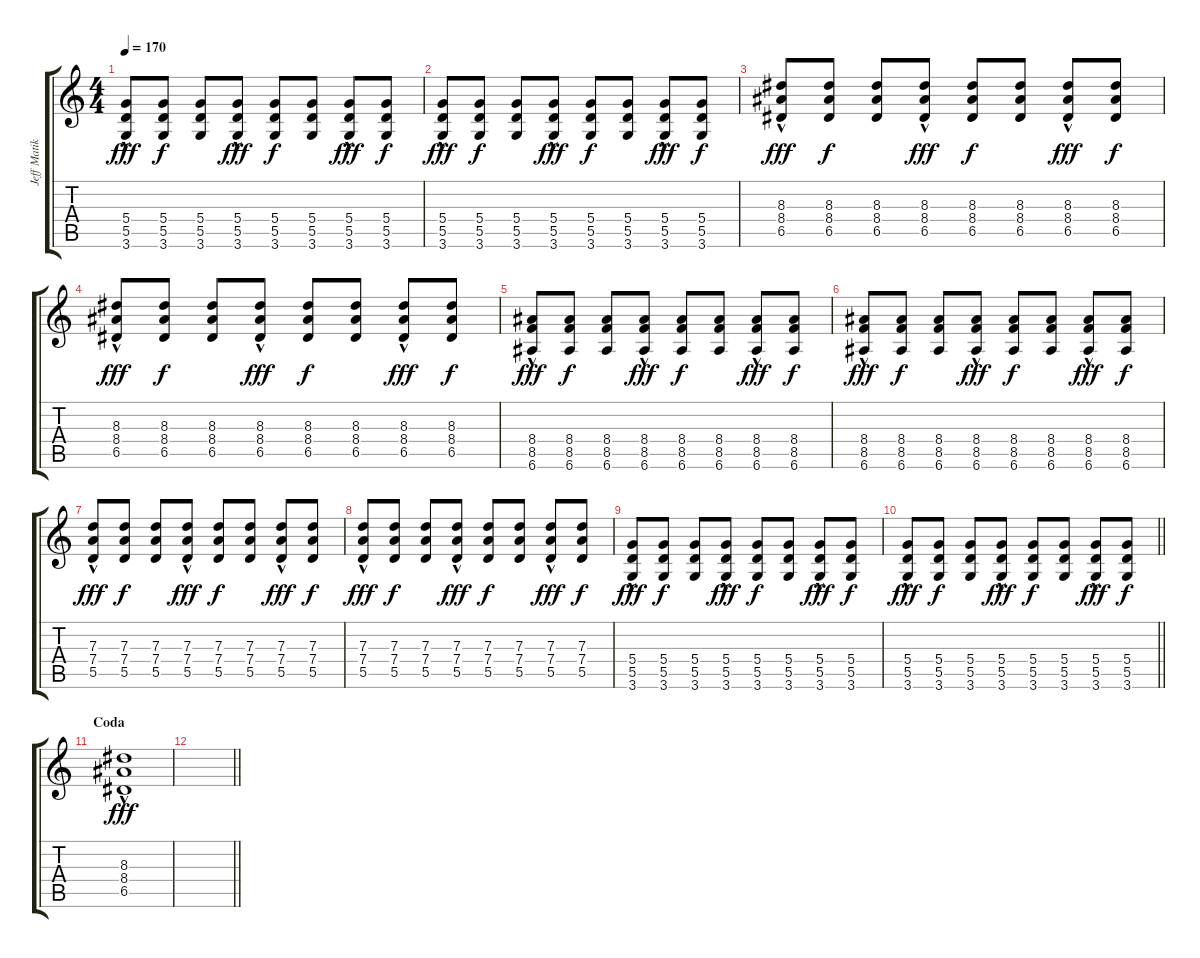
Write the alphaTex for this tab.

\track ("Jeff Matika" "Jeff Matik") {instrument overdrivenguitar}
\staff {score tabs}
\tuning (E4 B3 G3 D3 A2 E2) {hide}
\ts (4 4)
\tempo 170
\clef g2
\ks c
(5.4{hac} 5.5{hac} 3.6{hac}).8{dy fff} (5.4 5.5 3.6).8{dy f} (5.4 5.5 3.6).8 (5.4{hac} 5.5{hac} 3.6{hac}).8{dy fff} (5.4 5.5 3.6).8{dy f} (5.4 5.5 3.6).8 (5.4{hac} 5.5{hac} 3.6{hac}).8{dy fff} (5.4 5.5 3.6).8{dy f} |
(5.4{hac} 5.5{hac} 3.6{hac}).8{dy fff} (5.4 5.5 3.6).8{dy f} (5.4 5.5 3.6).8 (5.4{hac} 5.5{hac} 3.6{hac}).8{dy fff} (5.4 5.5 3.6).8{dy f} (5.4 5.5 3.6).8 (5.4{hac} 5.5{hac} 3.6{hac}).8{dy fff} (5.4 5.5 3.6).8{dy f} |
(8.3{hac} 8.4{hac} 6.5{hac}).8{dy fff} (8.3 8.4 6.5).8{dy f} (8.3 8.4 6.5).8 (8.3{hac} 8.4{hac} 6.5{hac}).8{dy fff} (8.3 8.4 6.5).8{dy f} (8.3 8.4 6.5).8 (8.3{hac} 8.4{hac} 6.5{hac}).8{dy fff} (8.3 8.4 6.5).8{dy f} |
(8.3{hac} 8.4{hac} 6.5{hac}).8{dy fff} (8.3 8.4 6.5).8{dy f} (8.3 8.4 6.5).8 (8.3{hac} 8.4{hac} 6.5{hac}).8{dy fff} (8.3 8.4 6.5).8{dy f} (8.3 8.4 6.5).8 (8.3{hac} 8.4{hac} 6.5{hac}).8{dy fff} (8.3 8.4 6.5).8{dy f} |
(8.4{hac} 8.5{hac} 6.6{hac}).8{dy fff} (8.4 8.5 6.6).8{dy f} (8.4 8.5 6.6).8 (8.4{hac} 8.5{hac} 6.6{hac}).8{dy fff} (8.4 8.5 6.6).8{dy f} (8.4 8.5 6.6).8 (8.4{hac} 8.5{hac} 6.6{hac}).8{dy fff} (8.4 8.5 6.6).8{dy f} |
(8.4{hac} 8.5{hac} 6.6{hac}).8{dy fff} (8.4 8.5 6.6).8{dy f} (8.4 8.5 6.6).8 (8.4{hac} 8.5{hac} 6.6{hac}).8{dy fff} (8.4 8.5 6.6).8{dy f} (8.4 8.5 6.6).8 (8.4{hac} 8.5{hac} 6.6{hac}).8{dy fff} (8.4 8.5 6.6).8{dy f} |
(7.3{hac} 7.4{hac} 5.5{hac}).8{dy fff} (7.3 7.4 5.5).8{dy f} (7.3 7.4 5.5).8 (7.3{hac} 7.4{hac} 5.5{hac}).8{dy fff} (7.3 7.4 5.5).8{dy f} (7.3 7.4 5.5).8 (7.3{hac} 7.4{hac} 5.5{hac}).8{dy fff} (7.3 7.4 5.5).8{dy f} |
(7.3{hac} 7.4{hac} 5.5{hac}).8{dy fff} (7.3 7.4 5.5).8{dy f} (7.3 7.4 5.5).8 (7.3{hac} 7.4{hac} 5.5{hac}).8{dy fff} (7.3 7.4 5.5).8{dy f} (7.3 7.4 5.5).8 (7.3{hac} 7.4{hac} 5.5{hac}).8{dy fff} (7.3 7.4 5.5).8{dy f} |
(5.4{hac} 5.5{hac} 3.6{hac}).8{dy fff} (5.4 5.5 3.6).8{dy f} (5.4 5.5 3.6).8 (5.4{hac} 5.5{hac} 3.6{hac}).8{dy fff} (5.4 5.5 3.6).8{dy f} (5.4 5.5 3.6).8 (5.4{hac} 5.5{hac} 3.6{hac}).8{dy fff} (5.4 5.5 3.6).8{dy f} |
\barLineRight lightlight
(5.4{hac} 5.5{hac} 3.6{hac}).8{dy fff} (5.4 5.5 3.6).8{dy f} (5.4 5.5 3.6).8 (5.4{hac} 5.5{hac} 3.6{hac}).8{dy fff} (5.4 5.5 3.6).8{dy f} (5.4 5.5 3.6).8 (5.4{hac} 5.5{hac} 3.6{hac}).8{dy fff} (5.4 5.5 3.6).8{dy f} |
\section ("" "Coda")
(8.3{hac} 8.4{hac} 6.5{hac}).1{dy fff} |
\barLineRight lightlight
